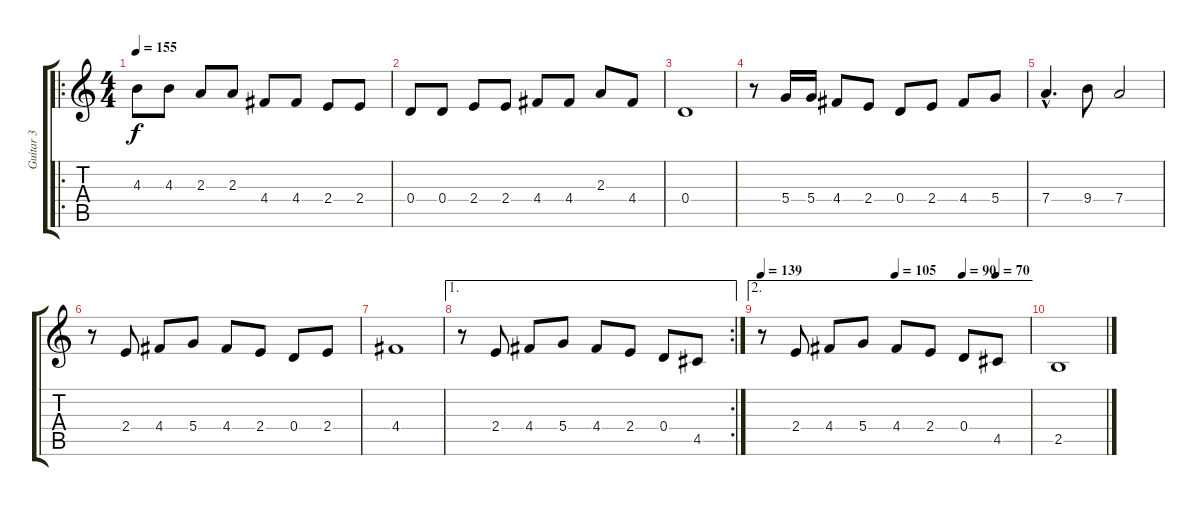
\track ("Guitar 3" "Guitar 3") {instrument electricguitarmuted}
\staff {score tabs}
\tuning (E4 B3 G3 D3 A2 E2) {hide}
\ro
\ts (4 4)
\tempo 155
\clef g2
\ks c
4.3.8{dy f instrument electricguitarmuted} 4.3.8 2.3.8 2.3.8 4.4.8 4.4.8 2.4.8 2.4.8 |
0.4.8 0.4.8 2.4.8 2.4.8 4.4.8 4.4.8 2.3.8 4.4.8 |
0.4.1 |
r.8 5.4.16 5.4.16 4.4.8 2.4.8 0.4.8 2.4.8 4.4.8 5.4.8 |
7.4{hac}.4{d} 9.4.8 7.4.2 |
r.8 2.4.8 4.4.8 5.4.8 4.4.8 2.4.8 0.4.8 2.4.8 |
4.4.1 |
\ae 1
\rc 2
r.8 2.4.8 4.4.8 5.4.8 4.4.8 2.4.8 0.4.8 4.5.8 |
\ae 2
\tempo (90 0.75)
\tempo (70 0.875)
\tempo (105 0.5)
\tempo 139
r.8 2.4.8 4.4.8 5.4.8 4.4.8 2.4.8 0.4.8 4.5.8 |
2.5.1
